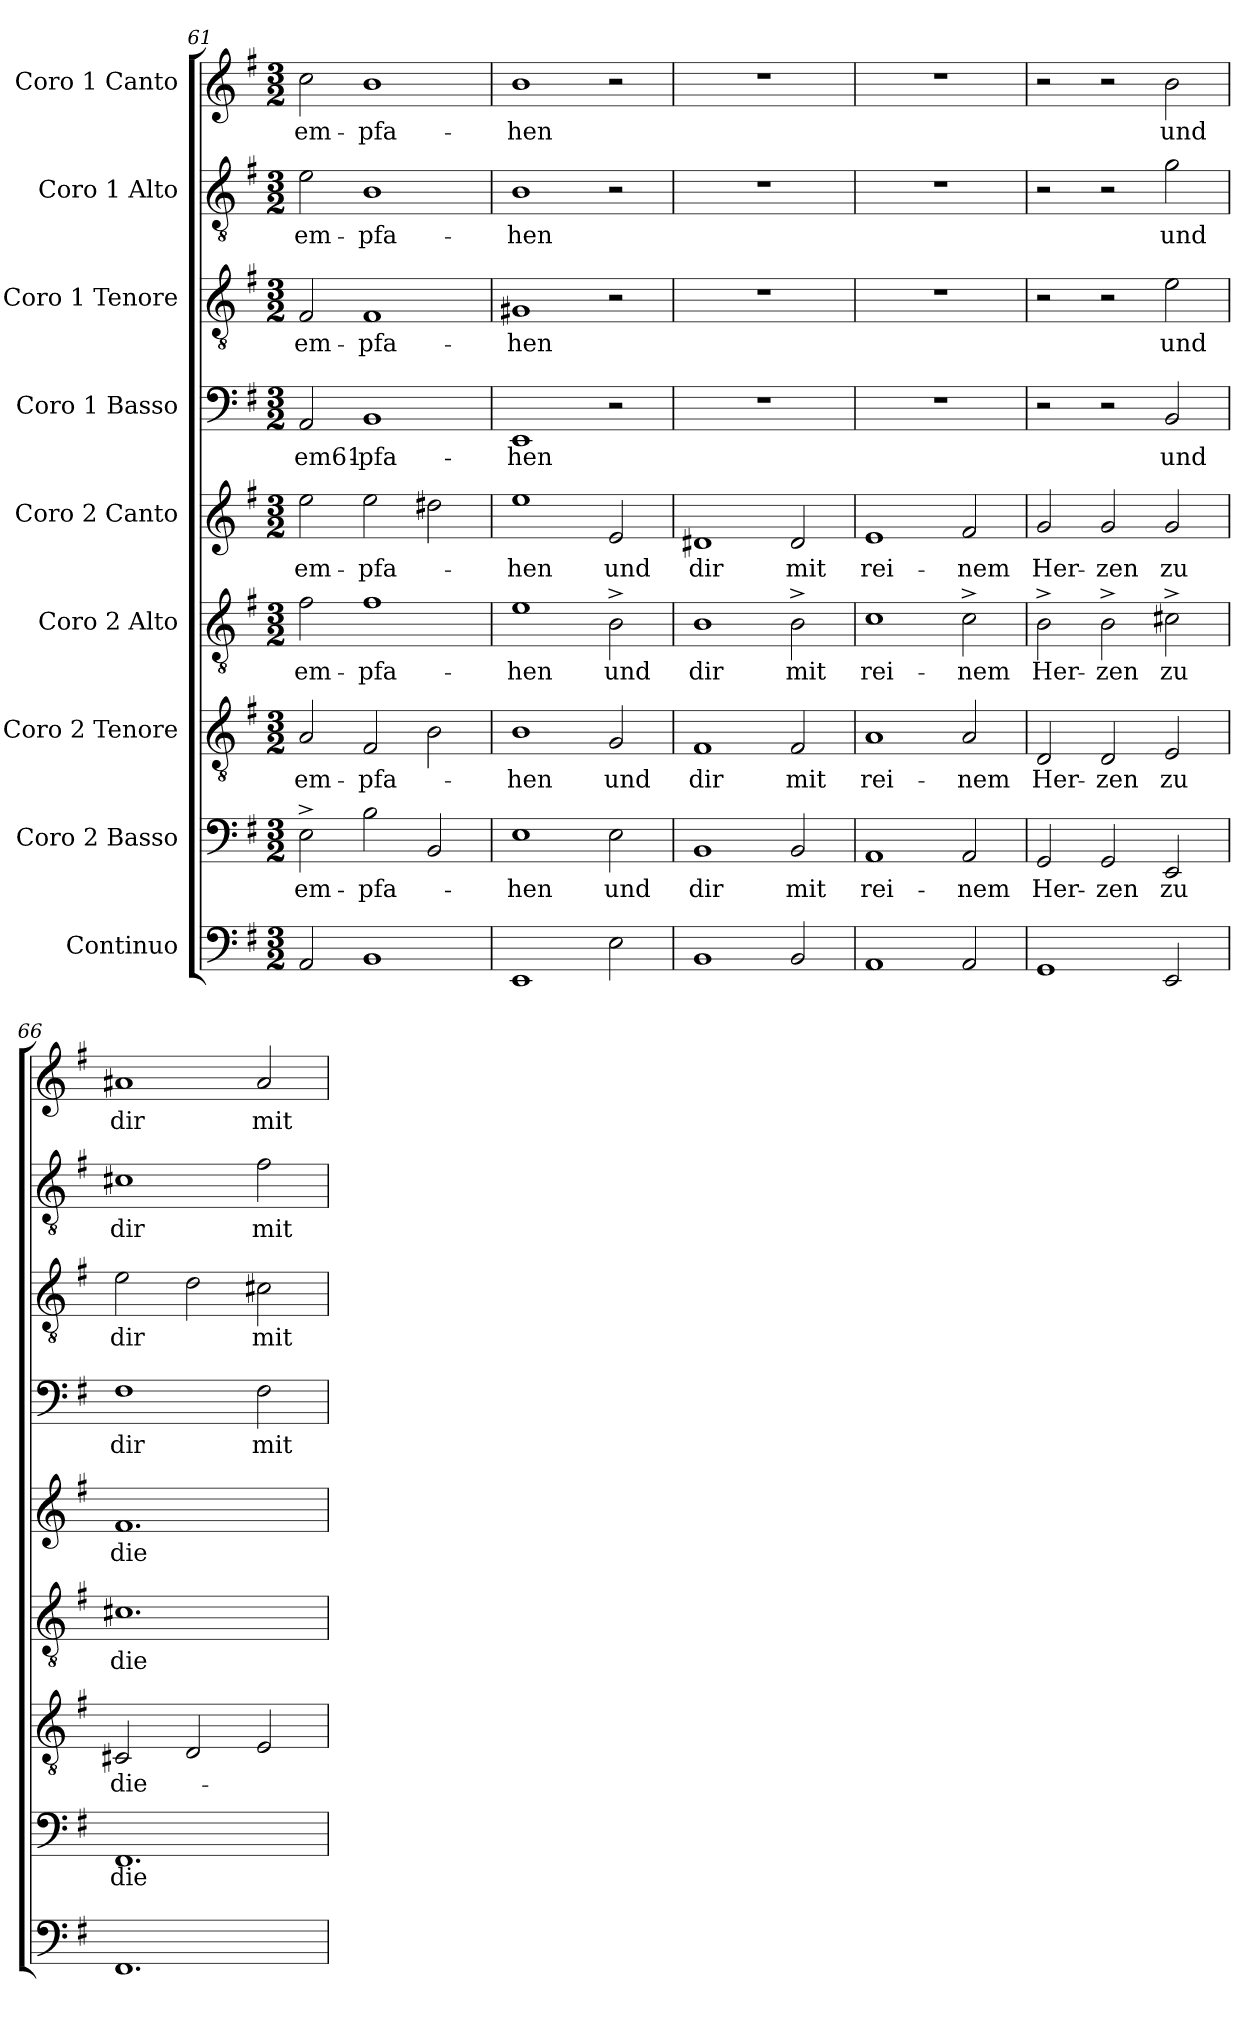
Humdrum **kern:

**kern	**kern	**text	**kern	**text	**kern	**text	**kern	**text	**kern	**text	**kern	**text	**kern	**text	**kern	**text
*part9	*part8	*part8	*part7	*part7	*part6	*part6	*part5	*part5	*part4	*part4	*part3	*part3	*part2	*part2	*part1	*part1
*staff9	*staff8	*staff8	*staff7	*staff7	*staff6	*staff6	*staff5	*staff5	*staff4	*staff4	*staff3	*staff3	*staff2	*staff2	*staff1	*staff1
*I"Continuo	*I"Coro 2  Basso	*	*I"Coro 2  Tenore	*	*I"Coro 2  Alto	*	*I"Coro 2  Canto	*	*I"Coro 1  Basso	*	*I"Coro 1  Tenore	*	*I"Coro 1  Alto	*	*I"Coro 1  Canto	*
!!LO:PB:g=z
*clefF4	*clefF4	*	*clefGv2	*	*clefGv2	*	*clefG2	*	*clefF4	*	*clefGv2	*	*clefGv2	*	*clefG2	*
*k[f#]	*k[f#]	*	*k[f#]	*	*k[f#]	*	*k[f#]	*	*k[f#]	*	*k[f#]	*	*k[f#]	*	*k[f#]	*
*G:	*G:	*	*G:	*	*G:	*	*G:	*	*G:	*	*G:	*	*G:	*	*G:	*
*M3/2	*M3/2	*	*M3/2	*	*M3/2	*	*M3/2	*	*M3/2	*	*M3/2	*	*M3/2	*	*M3/2	*
=61	=61	=61	=61	=61	=61	=61	=61	=61	=61	=61	=61	=61	=61	=61	=61	=61
!	!	!LO:LY:b:cj	!	!LO:LY:b:cj	!	!LO:LY:b:cj	!	!LO:LY:b:cj	!	!LO:LY:b:cj	!	!LO:LY:b:cj	!	!LO:LY:b:cj	!	!LO:LY:b:cj
2AA/	2E^<\	em-	2A/	em-	2f#\	em-	2ee\	em-	2AA/	em61-	2F#/	em-	2e\	em-	2cc\	em-
!	!	!LO:LY:b:cj	!	!LO:LY:b:cj	!	!LO:LY:b:cj	!	!LO:LY:b:cj	!	!LO:LY:b:cj	!	!LO:LY:b:cj	!	!LO:LY:b:cj	!	!LO:LY:b:cj
1BB	2B\	-pfa-	2F#/	-pfa-	1f#	-pfa-	2ee\	-pfa-	1BB	-pfa-	1F#	-pfa-	1B	-pfa-	1b	-pfa-
.	2BB/	.	2B\	.	.	.	2dd#X\	.	.	.	.	.	.	.	.	.
=62	=62	=62	=62	=62	=62	=62	=62	=62	=62	=62	=62	=62	=62	=62	=62	=62
!	!	!LO:LY:b:cj	!	!LO:LY:b:cj	!	!LO:LY:b:cj	!	!LO:LY:b:cj	!	!LO:LY:b:cj	!	!LO:LY:b:cj	!	!LO:LY:b:cj	!	!LO:LY:b:cj
1EE	1E	-hen	1B	-hen	1e	-hen	1ee	-hen	1EE	-hen	1G#X	-hen	1B	-hen	1b	-hen
!	!	!LO:LY:b:cj	!	!LO:LY:b:cj	!	!LO:LY:b:cj	!	!LO:LY:b:cj	!	!	!	!	!	!	!	!
2E\	2E\	und	2G/	und	2B^<\	und	2e/	und	2r	.	2r	.	2r	.	2r	.
=63	=63	=63	=63	=63	=63	=63	=63	=63	=63	=63	=63	=63	=63	=63	=63	=63
!	!	!LO:LY:b:cj	!	!LO:LY:b:cj	!	!LO:LY:b:cj	!	!LO:LY:b:cj	!LO:N:vis=1	!	!LO:N:vis=1	!	!LO:N:vis=1	!	!LO:N:vis=1	!
1BB	1BB	dir	1F#	dir	1B	dir	1d#X	dir	1.r	.	1.r	.	1.r	.	1.r	.
!	!	!LO:LY:b:cj	!	!LO:LY:b:cj	!	!LO:LY:b:cj	!	!LO:LY:b:cj	!	!	!	!	!	!	!	!
2BB/	2BB/	mit	2F#/	mit	2B^<\	mit	2d#/	mit	.	.	.	.	.	.	.	.
=64	=64	=64	=64	=64	=64	=64	=64	=64	=64	=64	=64	=64	=64	=64	=64	=64
!	!	!LO:LY:b:cj	!	!LO:LY:b:cj	!	!LO:LY:b:cj	!	!LO:LY:b:cj	!LO:N:vis=1	!	!LO:N:vis=1	!	!LO:N:vis=1	!	!LO:N:vis=1	!
1AA	1AA	rei-	1A	rei-	1c	rei-	1e	rei-	1.r	.	1.r	.	1.r	.	1.r	.
!	!	!LO:LY:b:cj	!	!LO:LY:b:cj	!	!LO:LY:b:cj	!	!LO:LY:b:cj	!	!	!	!	!	!	!	!
2AA/	2AA/	-nem	2A/	-nem	2c^<\	-nem	2f#/	-nem	.	.	.	.	.	.	.	.
=65	=65	=65	=65	=65	=65	=65	=65	=65	=65	=65	=65	=65	=65	=65	=65	=65
!	!	!LO:LY:b:cj	!	!LO:LY:b:cj	!	!LO:LY:b:cj	!	!LO:LY:b:cj	!	!	!	!	!	!	!	!
1GG	2GG/	Her-	2D/	Her-	2B^<\	Her-	2g/	Her-	2r	.	2r	.	2r	.	2r	.
!	!	!LO:LY:b:cj	!	!LO:LY:b:cj	!	!LO:LY:b:cj	!	!LO:LY:b:cj	!	!	!	!	!	!	!	!
.	2GG/	-zen	2D/	-zen	2B^<\	-zen	2g/	-zen	2r	.	2r	.	2r	.	2r	.
!	!	!LO:LY:b:cj	!	!LO:LY:b:cj	!	!LO:LY:b:cj	!	!LO:LY:b:cj	!	!LO:LY:b:cj	!	!LO:LY:b:cj	!	!LO:LY:b:cj	!	!LO:LY:b:cj
2EE/	2EE/	zu	2E/	zu	2c#X^<\	zu	2g/	zu	2BB/	und	2e\	und	2g\	und	2b\	und
=66	=66	=66	=66	=66	=66	=66	=66	=66	=66	=66	=66	=66	=66	=66	=66	=66
!	!	!LO:LY:b:cj	!	!LO:LY:b:cj	!	!LO:LY:b:cj	!	!LO:LY:b:cj	!	!LO:LY:b:cj	!	!LO:LY:b:cj	!	!LO:LY:b:cj	!	!LO:LY:b:cj
1.FF#	1.FF#	die-	2C#X/	die-	1.c#X	die-	1.f#	die-	1F#	dir	2e\	dir	1c#X	dir	1a#X	dir
.	.	.	2D/	.	.	.	.	.	.	.	2d\	.	.	.	.	.
!	!	!	!	!	!	!	!	!	!	!LO:LY:b:cj	!	!LO:LY:b:cj	!	!LO:LY:b:cj	!	!LO:LY:b:cj
.	.	.	2E/	.	.	.	.	.	2F#\	mit	2c#X\	mit	2f#\	mit	2a#/	mit
=	=	=	=	=	=	=	=	=	=	=	=	=	=	=	=	=
*-	*-	*-	*-	*-	*-	*-	*-	*-	*-	*-	*-	*-	*-	*-	*-	*-
